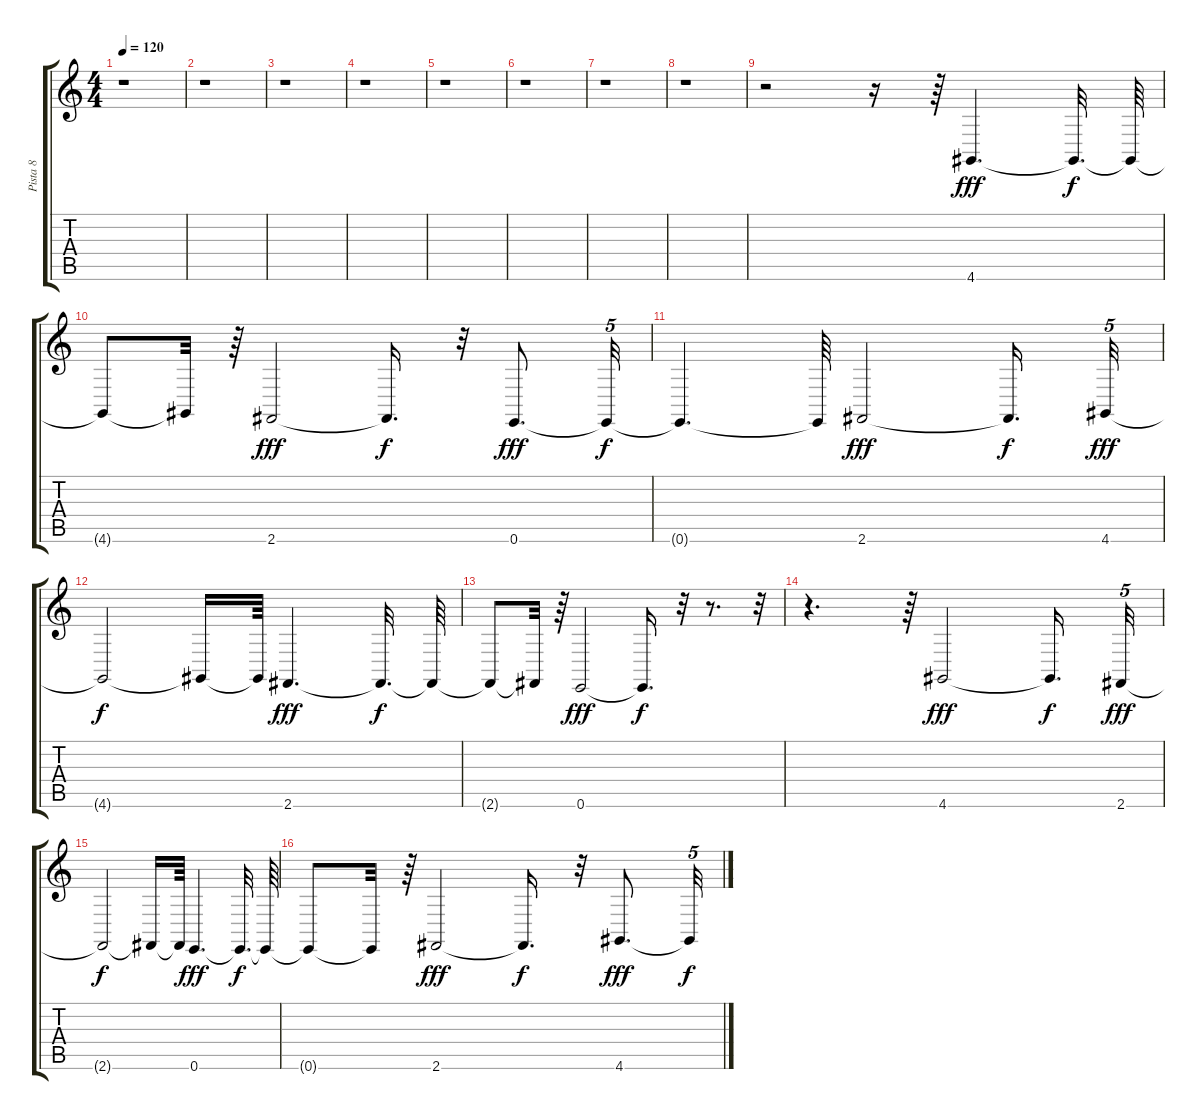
\track ("Pista 8" "Pista 8") {instrument orchestralharp}
\staff {score tabs}
\tuning (E4 B3 G3 D3 A2 E2) {hide}
\ts (4 4)
\tempo 120
\clef g2
\ks c
r.1{dy f} |
r.1 |
r.1 |
r.1 |
r.1 |
r.1 |
r.1 |
r.1 |
r.2 r.16 r.64 4.6.4{d dy fff} 4.6{t}.32{d dy f} 4.6{t}.64 |
4.6{t}.8 4.6{t}.32 r.64 2.6.2{dy fff} 2.6{t}.16{d dy f} r.32 0.6.8{d dy fff} 0.6{t}.32{tu (5 4) dy f} |
0.6{t}.4{d} 0.6{t}.64 2.6.2{dy fff} 2.6{t}.16{d dy f} 4.6.32{tu (5 4) dy fff} |
4.6{t}.2{dy f} 4.6{t}.16 4.6{t}.64 2.6.4{d dy fff} 2.6{t}.32{d dy f} 2.6{t}.64 |
2.6{t}.8 2.6{t}.32 r.64 0.6.2{dy fff} 0.6{t}.16{d dy f} r.32 r.8{d} r.32{tu (5 4)} |
r.4{d} r.64 4.6.2{dy fff} 4.6{t}.16{d dy f} 2.6.32{tu (5 4) dy fff} |
2.6{t}.2{dy f} 2.6{t}.16 2.6{t}.64 0.6.4{d dy fff} 0.6{t}.32{d dy f} 0.6{t}.64 |
0.6{t}.8 0.6{t}.32 r.64 2.6.2{dy fff} 2.6{t}.16{d dy f} r.32 4.6.8{d dy fff} 4.6{t}.32{tu (5 4) dy f}
